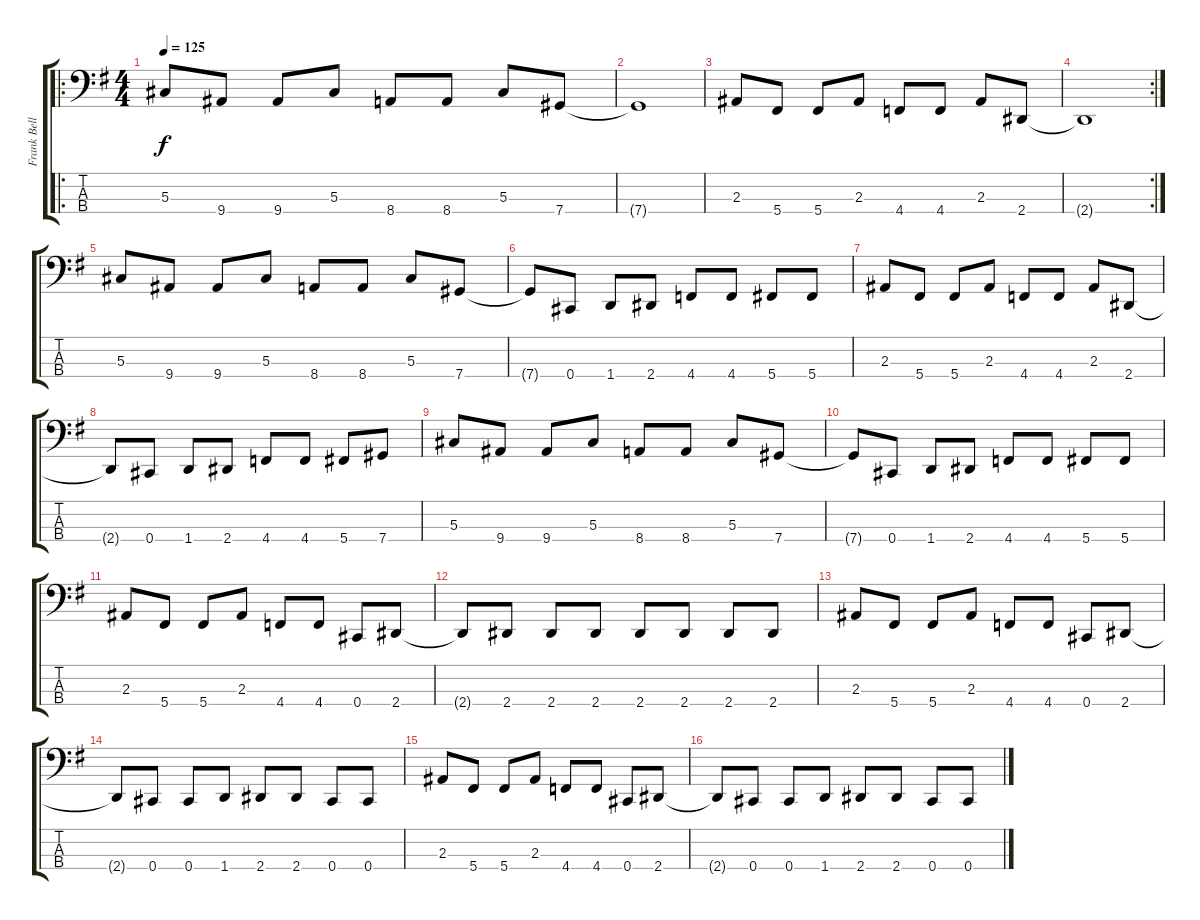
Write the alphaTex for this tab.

\track ("Frank Bello" "Frank Bell") {instrument electricbassfinger}
\staff {score tabs}
\tuning (Gb2 Db2 Ab1 Db1) {hide}
\ro
\ts (4 4)
\tempo 125
\clef f4
\ks g
5.3.8{dy f instrument electricbassfinger} 9.4.8 9.4.8 5.3.8 8.4.8 8.4.8 5.3.8 7.4.8 |
7.4{t}.1 |
2.3.8 5.4.8 5.4.8 2.3.8 4.4.8 4.4.8 2.3.8 2.4.8 |
\rc 2
2.4{t}.1 |
5.3.8 9.4.8 9.4.8 5.3.8 8.4.8 8.4.8 5.3.8 7.4.8 |
7.4{t}.8 0.4.8 1.4.8 2.4.8 4.4.8 4.4.8 5.4.8 5.4.8 |
2.3.8 5.4.8 5.4.8 2.3.8 4.4.8 4.4.8 2.3.8 2.4.8 |
2.4{t}.8 0.4.8 1.4.8 2.4.8 4.4.8 4.4.8 5.4.8 7.4.8 |
5.3.8 9.4.8 9.4.8 5.3.8 8.4.8 8.4.8 5.3.8 7.4.8 |
7.4{t}.8 0.4.8 1.4.8 2.4.8 4.4.8 4.4.8 5.4.8 5.4.8 |
2.3.8 5.4.8 5.4.8 2.3.8 4.4.8 4.4.8 0.4.8 2.4.8 |
2.4{t}.8 2.4.8 2.4.8 2.4.8 2.4.8 2.4.8 2.4.8 2.4.8 |
2.3.8 5.4.8 5.4.8 2.3.8 4.4.8 4.4.8 0.4.8 2.4.8 |
2.4{t}.8 0.4.8 0.4.8 1.4.8 2.4.8 2.4.8 0.4.8 0.4.8 |
2.3.8 5.4.8 5.4.8 2.3.8 4.4.8 4.4.8 0.4.8 2.4.8 |
2.4{t}.8 0.4.8 0.4.8 1.4.8 2.4.8 2.4.8 0.4.8 0.4.8
